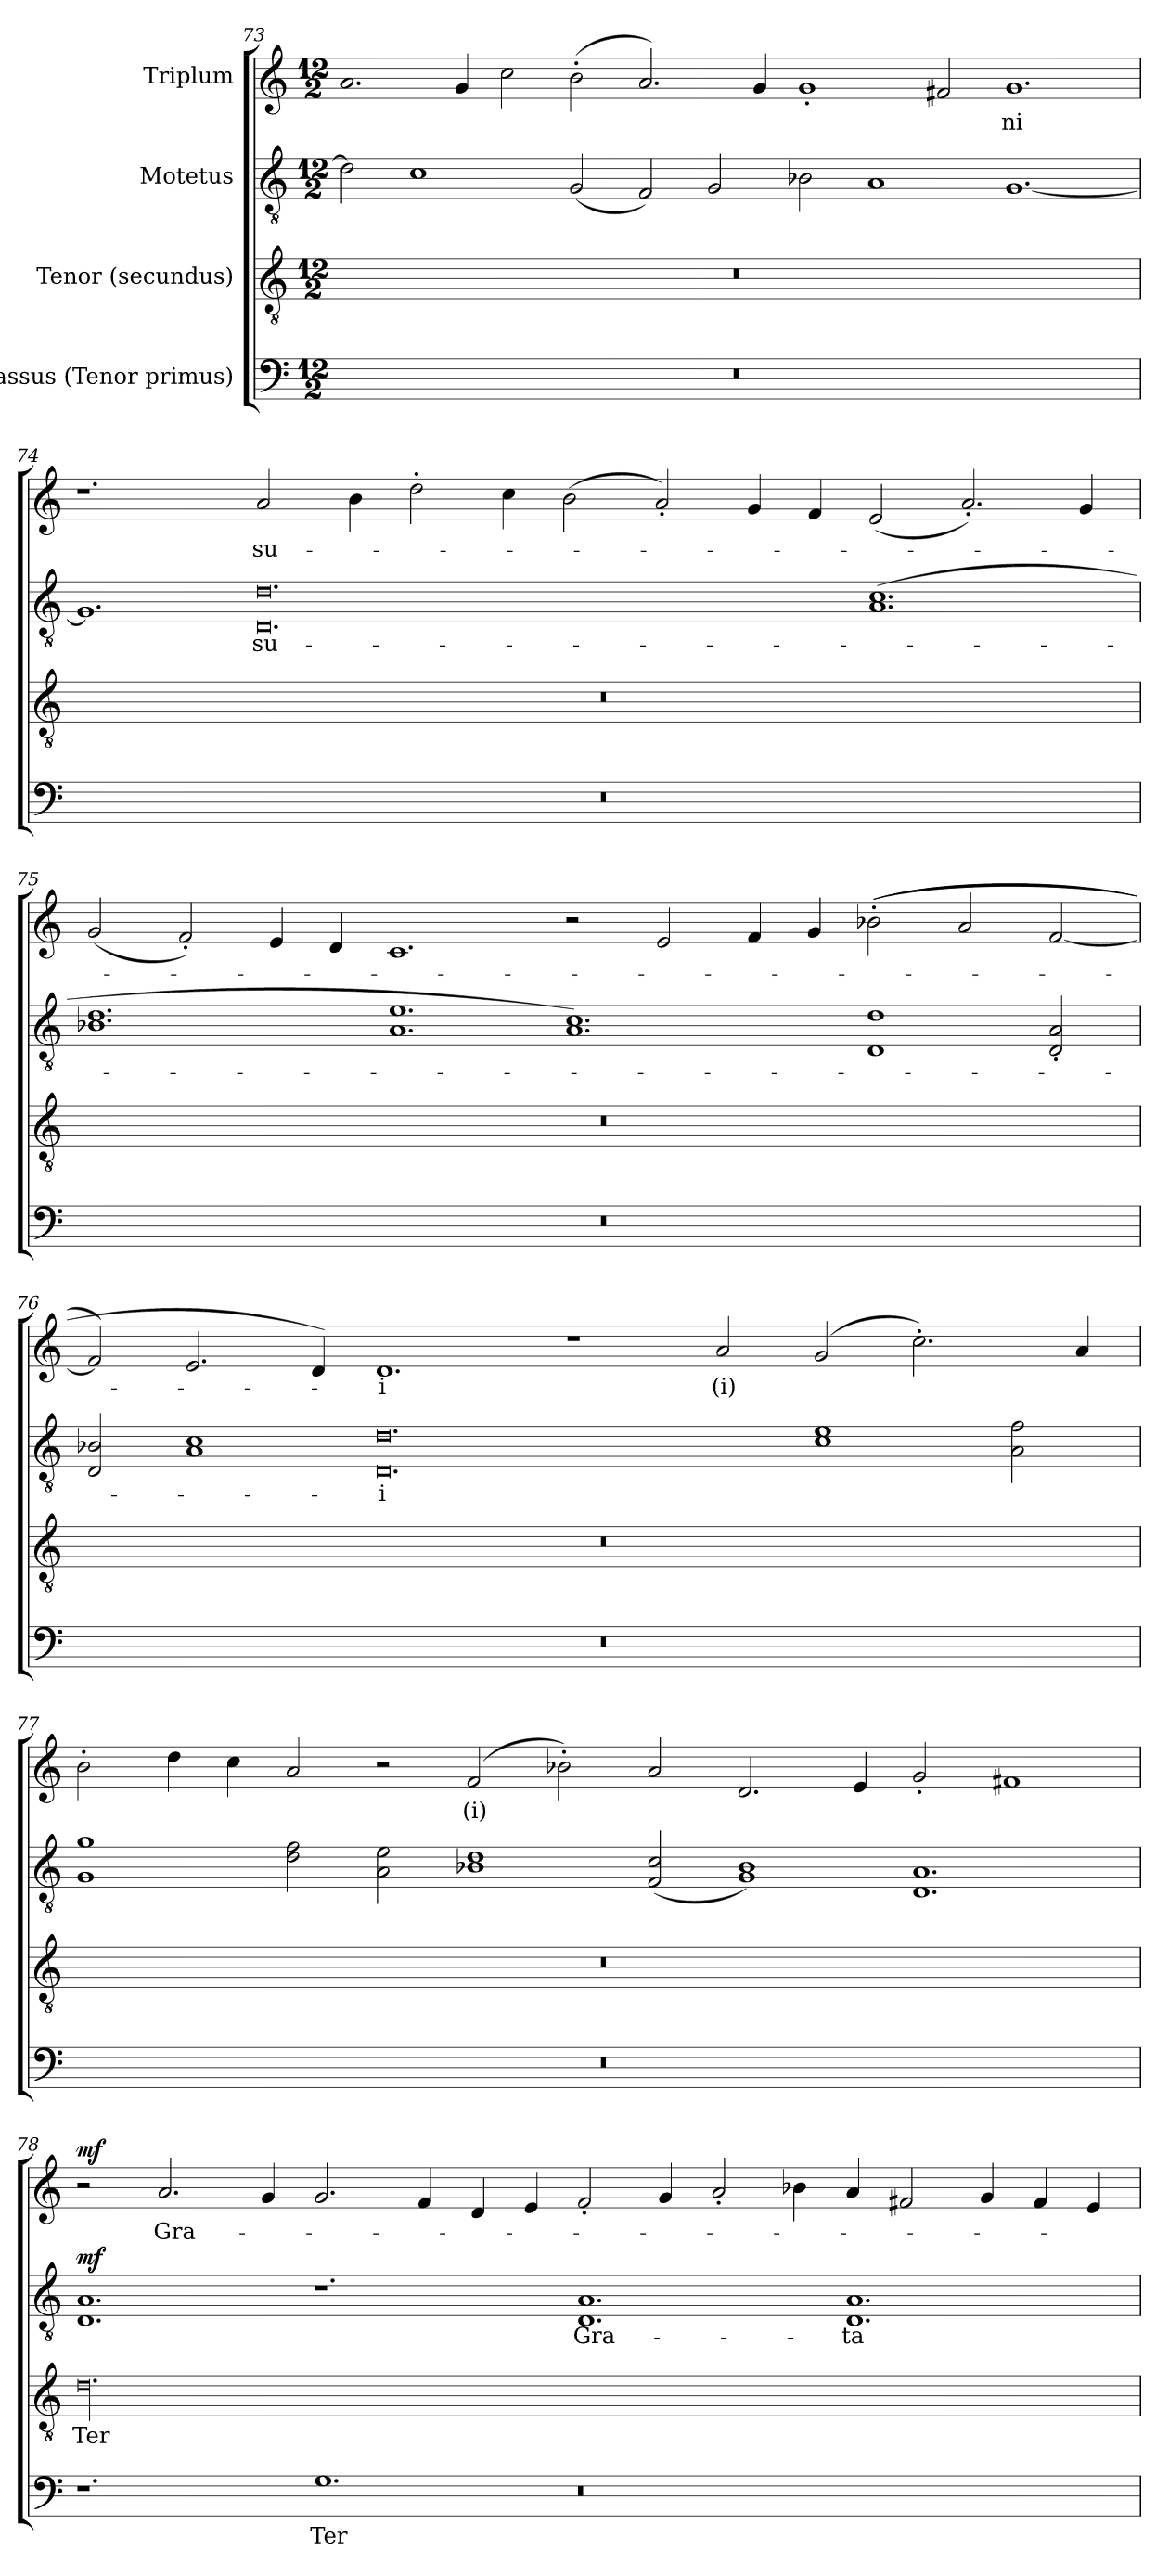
**kern	**text	**kern	**text	**kern	**text	**dynam	**kern	**text	**dynam
*part4	*part4	*part3	*part3	*part2	*part2	*part2	*part1	*part1	*part1
*staff4	*staff4	*staff3	*staff3	*staff2	*staff2	*staff2	*staff1	*staff1	*staff1
*I"Bassus (Tenor primus)	*	*I"Tenor (secundus)	*	*I"Motetus	*	*	*I"Triplum	*	*
*clefF4	*	*clefGv2	*	*clefGv2	*	*	*clefG2	*	*
*k[]	*	*k[]	*	*k[]	*	*	*k[]	*	*
*M12/2	*	*M12/2	*	*M12/2	*	*	*M12/2	*	*
=73	=73	=73	=73	=73	=73	=73	=73	=73	=73
00.r	.	00.r	.	2d\]	.	.	2.a/	.	.
.	.	.	.	1c	.	.	.	.	.
.	.	.	.	.	.	.	4g/	.	.
.	.	.	.	.	.	.	2cc\	.	.
.	.	.	.	(2G/	.	.	(2b'\	.	.
.	.	.	.	2F/)	.	.	2.a/)	.	.
.	.	.	.	2G/	.	.	.	.	.
.	.	.	.	.	.	.	4g/	.	.
.	.	.	.	2B-X\	.	.	1g'	.	.
.	.	.	.	1A	.	.	.	.	.
.	.	.	.	.	.	.	2f#X/	.	.
!	!	!	!	!	!	!	!	!LO:LY:b	!
.	.	.	.	[1.G	.	.	1.g	-ni	.
!!LO:LB:g=z
=74	=74	=74	=74	=74	=74	=74	=74	=74	=74
00.r	.	00.r	.	1.G]	.	.	1.r	.	.
*	*	*	*	*	*	*	*MM372	*	*
!	!	!	!	!	!LO:LY:b	!	!	!LO:LY:b	!
.	.	.	.	0.D 0.d	su-	.	2a/	su-	.
.	.	.	.	.	.	.	4b\	.	.
.	.	.	.	.	.	.	2dd'\	.	.
.	.	.	.	.	.	.	4cc\	.	.
.	.	.	.	.	.	.	(2b\	.	.
.	.	.	.	.	.	.	2a'/)	.	.
.	.	.	.	.	.	.	4g/	.	.
.	.	.	.	.	.	.	4f/	.	.
.	.	.	.	(1.A 1.c	.	.	(2e/	.	.
.	.	.	.	.	.	.	2.a'/)	.	.
.	.	.	.	.	.	.	4g/	.	.
=75	=75	=75	=75	=75	=75	=75	=75	=75	=75
00.r	.	00.r	.	1.B-X 1.d	.	.	(2g/	.	.
.	.	.	.	.	.	.	2f'/)	.	.
.	.	.	.	.	.	.	4e/	.	.
.	.	.	.	.	.	.	4d/	.	.
.	.	.	.	1.A 1.e	.	.	1.c	.	.
.	.	.	.	1.A 1.c)	.	.	2r	.	.
.	.	.	.	.	.	.	2e/	.	.
.	.	.	.	.	.	.	4f/	.	.
.	.	.	.	.	.	.	4g/	.	.
.	.	.	.	1D 1d	.	.	((2b-X'\	.	.
.	.	.	.	.	.	.	2a/	.	.
.	.	.	.	2D/' 2A/'	.	.	[2f/	.	.
=76	=76	=76	=76	=76	=76	=76	=76	=76	=76
00.r	.	00.r	.	2D/ 2B-X/	.	.	2f/])	.	.
.	.	.	.	1A 1c	.	.	2.e/	.	.
.	.	.	.	.	.	.	4d/)	.	.
!	!	!	!	!	!LO:LY:b	!	!	!LO:LY:b	!
.	.	.	.	0.D 0.d	i	.	1.d	-i	.
.	.	.	.	.	.	.	1r	.	.
!	!	!	!	!	!	!	!	!LO:LY:b	!
.	.	.	.	.	.	.	2a/	(i)	.
.	.	.	.	1c 1e	.	.	(2g/	.	.
.	.	.	.	.	.	.	2.cc'\)	.	.
.	.	.	.	2A\ 2f\	.	.	.	.	.
.	.	.	.	.	.	.	4a/	.	.
!!LO:LB:g=z
=77	=77	=77	=77	=77	=77	=77	=77	=77	=77
00.r	.	00.r	.	1G 1g	.	.	2b'\	.	.
.	.	.	.	.	.	.	4dd\	.	.
.	.	.	.	.	.	.	4cc\	.	.
.	.	.	.	2d\ 2f\	.	.	2a/	.	.
.	.	.	.	2A\ 2e\	.	.	2r	.	.
!	!	!	!	!	!	!	!	!LO:LY:b	!
.	.	.	.	1B-X 1d	.	.	(2f/	(i)	.
.	.	.	.	.	.	.	2b-X'\)	.	.
.	.	.	.	(2F/ 2c/	.	.	2a/	.	.
.	.	.	.	1G 1B-)	.	.	2.d/	.	.
.	.	.	.	.	.	.	4e/	.	.
.	.	.	.	1.D 1.A	.	.	2g'/	.	.
.	.	.	.	.	.	.	1f#X	.	.
=78	=78	=78	=78	=78	=78	=78	=78	=78	=78
!	!	!	!LO:LY:b	!	!	!LO:DY:b	!	!	!LO:DY:b
1.r	.	00.d\	Ter-	1.D 1.A	.	mf	2r	.	mf
*	*	*	*	*	*	*	*MM348	*	*
!	!	!	!	!	!	!	!	!LO:LY:b	!
.	.	.	.	.	.	.	2.a/	Gra-	.
.	.	.	.	.	.	.	4g/	.	.
!	!LO:LY:b	!	!	!	!	!	!	!	!
1.G	Ter-	.	.	1.r	.	.	2.g/	.	.
.	.	.	.	.	.	.	4f/	.	.
.	.	.	.	.	.	.	4d/	.	.
.	.	.	.	.	.	.	4e/	.	.
!	!	!	!	!	!LO:LY:b	!	!	!	!
0.r	.	.	.	1.D 1.A	Gra-	.	2f'/	.	.
.	.	.	.	.	.	.	4g/	.	.
.	.	.	.	.	.	.	2a'/	.	.
.	.	.	.	.	.	.	4b-X\	.	.
!	!	!	!	!	!LO:LY:b	!	!	!	!
.	.	.	.	1.D 1.A	-ta	.	4a/	.	.
.	.	.	.	.	.	.	2f#X/	.	.
.	.	.	.	.	.	.	4g/	.	.
.	.	.	.	.	.	.	4f#/	.	.
.	.	.	.	.	.	.	4e/	.	.
=	=	=	=	=	=	=	=	=	=
*-	*-	*-	*-	*-	*-	*-	*-	*-	*-
